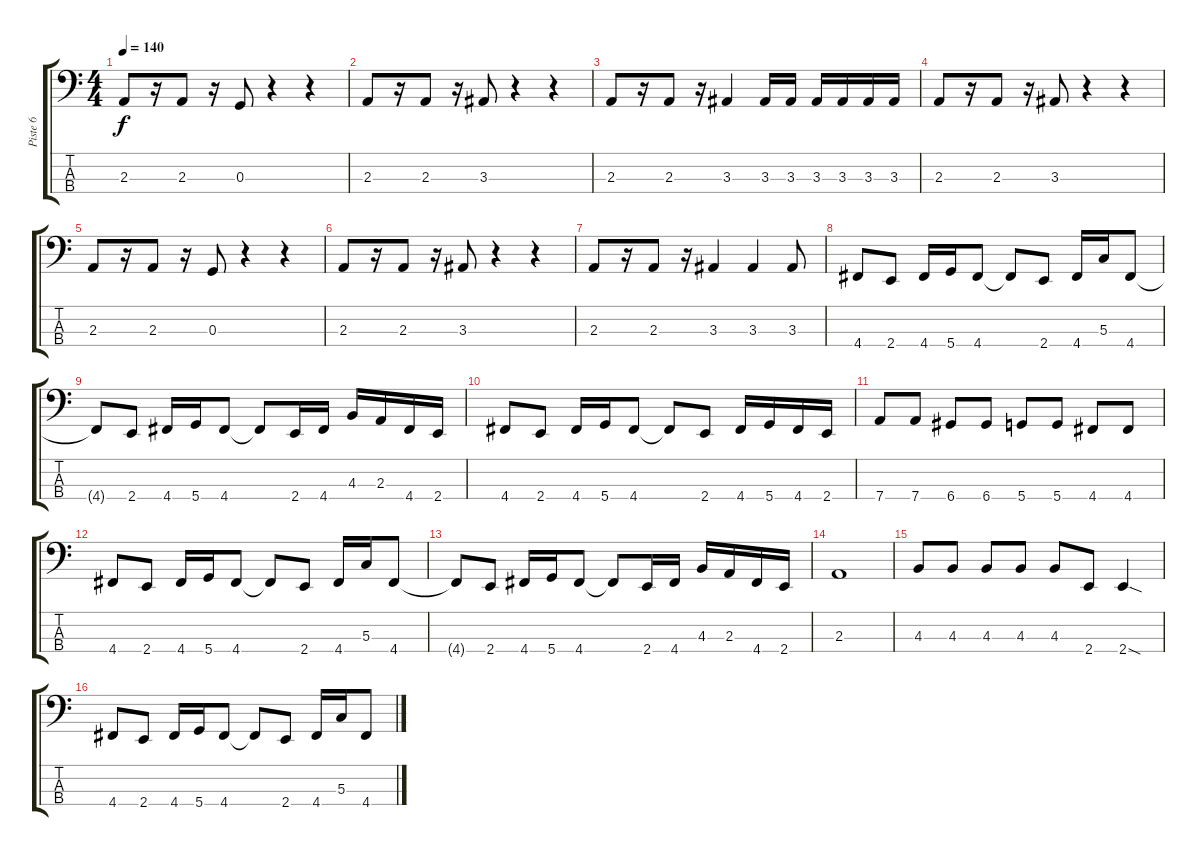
\track ("Piste 6" "Piste 6") {instrument electricbassfinger}
\staff {score tabs}
\tuning (F2 C2 G1 D1) {hide}
\ts (4 4)
\tempo 140
\clef f4
\ks c
2.3.8{dy f} r.16 2.3.8 r.16 0.3.8 r.4 r.4 |
2.3.8 r.16 2.3.8 r.16 3.3.8 r.4 r.4 |
2.3.8 r.16 2.3.8 r.16 3.3.4 3.3.16 3.3.16 3.3.16 3.3.16 3.3.16 3.3.16 |
2.3.8 r.16 2.3.8 r.16 3.3.8 r.4 r.4 |
2.3.8 r.16 2.3.8 r.16 0.3.8 r.4 r.4 |
2.3.8 r.16 2.3.8 r.16 3.3.8 r.4 r.4 |
2.3.8 r.16 2.3.8 r.16 3.3.4 3.3.4 3.3.8 |
4.4.8 2.4.8 4.4.16 5.4.16 4.4.8 4.4{t}.8 2.4.8 4.4.16 5.3.16 4.4.8 |
4.4{t}.8 2.4.8 4.4.16 5.4.16 4.4.8 4.4{t}.8 2.4.16 4.4.16 4.3.16 2.3.16 4.4.16 2.4.16 |
4.4.8 2.4.8 4.4.16 5.4.16 4.4.8 4.4{t}.8 2.4.8 4.4.16 5.4.16 4.4.16 2.4.16 |
7.4.8 7.4.8 6.4.8 6.4.8 5.4.8 5.4.8 4.4.8 4.4.8 |
4.4.8 2.4.8 4.4.16 5.4.16 4.4.8 4.4{t}.8 2.4.8 4.4.16 5.3.16 4.4.8 |
4.4{t}.8 2.4.8 4.4.16 5.4.16 4.4.8 4.4{t}.8 2.4.16 4.4.16 4.3.16 2.3.16 4.4.16 2.4.16 |
2.3.1 |
4.3.8 4.3.8 4.3.8 4.3.8 4.3.8 2.4.8 2.4{sod}.4 |
4.4.8 2.4.8 4.4.16 5.4.16 4.4.8 4.4{t}.8 2.4.8 4.4.16 5.3.16 4.4.8
